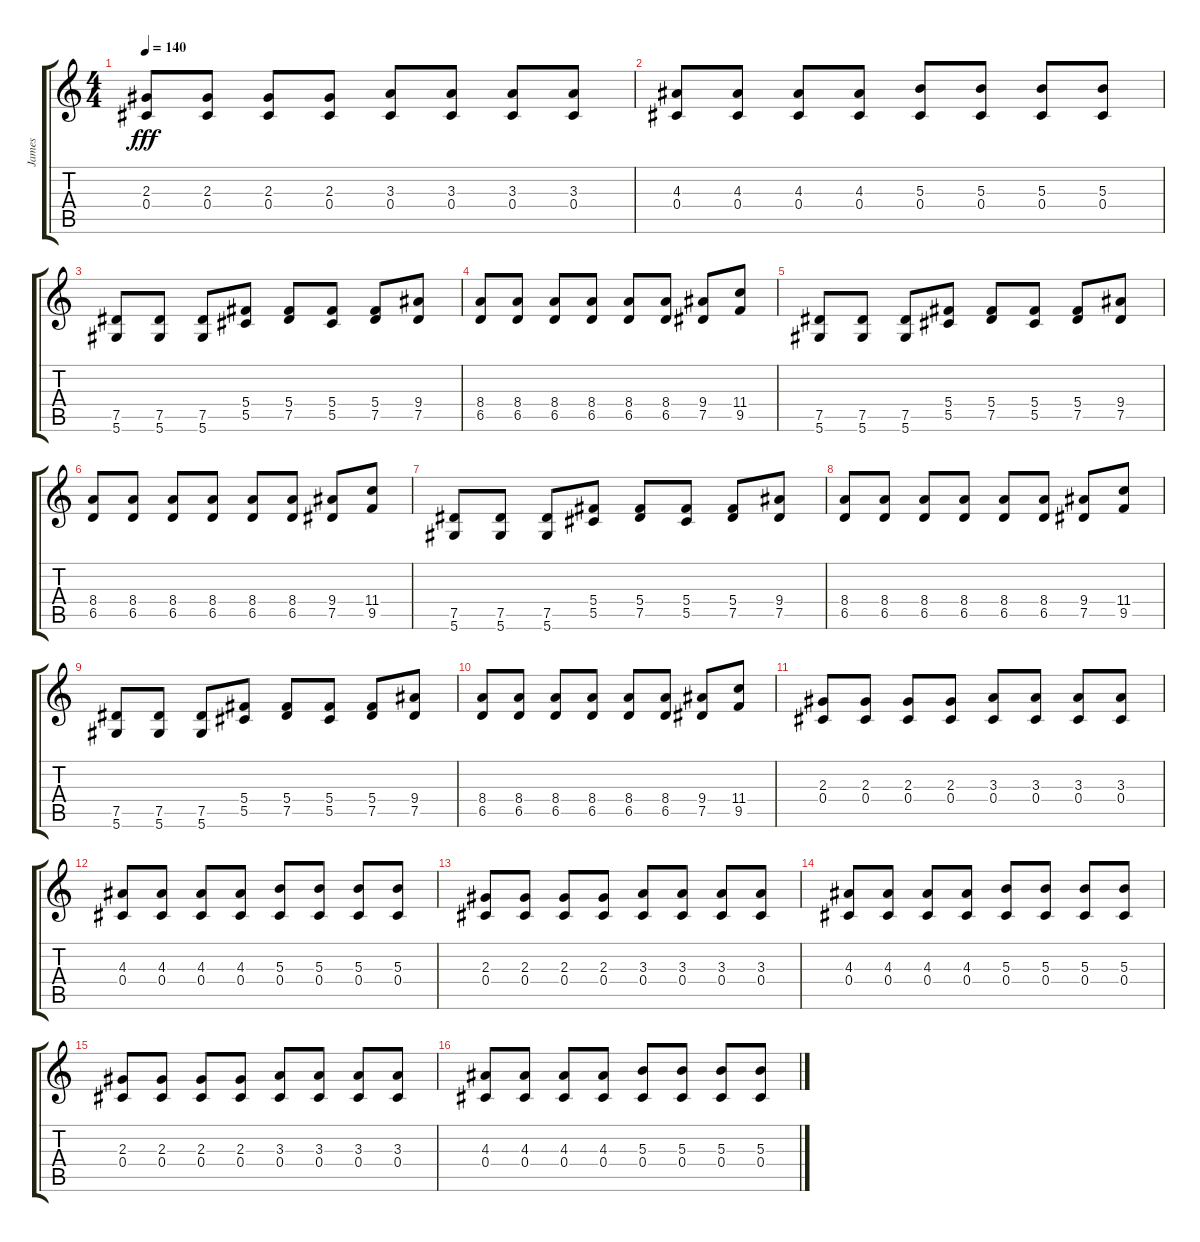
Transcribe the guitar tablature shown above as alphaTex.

\track ("James" "James") {instrument distortionguitar}
\staff {score tabs}
\tuning (Eb4 Bb3 Gb3 Db3 Ab2 Eb2) {hide}
\ts (4 4)
\tempo 140
\clef g2
\ks c
(2.3 0.4).8{dy fff} (2.3 0.4).8 (2.3 0.4).8 (2.3 0.4).8 (3.3 0.4).8 (3.3 0.4).8 (3.3 0.4).8 (3.3 0.4).8 |
(4.3 0.4).8 (4.3 0.4).8 (4.3 0.4).8 (4.3 0.4).8 (5.3 0.4).8 (5.3 0.4).8 (5.3 0.4).8 (5.3 0.4).8 |
(7.5 5.6).8{volume 10} (7.5 5.6).8 (7.5 5.6).8 (5.4 5.5).8 (5.4 7.5).8 (5.4 5.5).8 (5.4 7.5).8 (9.4 7.5).8 |
(8.4 6.5).8 (8.4 6.5).8 (8.4 6.5).8 (8.4 6.5).8 (8.4 6.5).8 (8.4 6.5).8 (9.4 7.5).8 (11.4 9.5).8 |
(7.5 5.6).8{volume 10} (7.5 5.6).8 (7.5 5.6).8 (5.4 5.5).8 (5.4 7.5).8 (5.4 5.5).8 (5.4 7.5).8 (9.4 7.5).8 |
(8.4 6.5).8 (8.4 6.5).8 (8.4 6.5).8 (8.4 6.5).8 (8.4 6.5).8 (8.4 6.5).8 (9.4 7.5).8 (11.4 9.5).8 |
(7.5 5.6).8{volume 10} (7.5 5.6).8 (7.5 5.6).8 (5.4 5.5).8 (5.4 7.5).8 (5.4 5.5).8 (5.4 7.5).8 (9.4 7.5).8 |
(8.4 6.5).8 (8.4 6.5).8 (8.4 6.5).8 (8.4 6.5).8 (8.4 6.5).8 (8.4 6.5).8 (9.4 7.5).8 (11.4 9.5).8 |
(7.5 5.6).8{volume 10} (7.5 5.6).8 (7.5 5.6).8 (5.4 5.5).8 (5.4 7.5).8 (5.4 5.5).8 (5.4 7.5).8 (9.4 7.5).8 |
(8.4 6.5).8 (8.4 6.5).8 (8.4 6.5).8 (8.4 6.5).8 (8.4 6.5).8 (8.4 6.5).8 (9.4 7.5).8 (11.4 9.5).8 |
(2.3 0.4).8 (2.3 0.4).8 (2.3 0.4).8 (2.3 0.4).8 (3.3 0.4).8 (3.3 0.4).8 (3.3 0.4).8 (3.3 0.4).8 |
(4.3 0.4).8 (4.3 0.4).8 (4.3 0.4).8 (4.3 0.4).8 (5.3 0.4).8 (5.3 0.4).8 (5.3 0.4).8 (5.3 0.4).8 |
(2.3 0.4).8 (2.3 0.4).8 (2.3 0.4).8 (2.3 0.4).8 (3.3 0.4).8 (3.3 0.4).8 (3.3 0.4).8 (3.3 0.4).8 |
(4.3 0.4).8 (4.3 0.4).8 (4.3 0.4).8 (4.3 0.4).8 (5.3 0.4).8 (5.3 0.4).8 (5.3 0.4).8 (5.3 0.4).8 |
(2.3 0.4).8 (2.3 0.4).8 (2.3 0.4).8 (2.3 0.4).8 (3.3 0.4).8 (3.3 0.4).8 (3.3 0.4).8 (3.3 0.4).8 |
(4.3 0.4).8 (4.3 0.4).8 (4.3 0.4).8 (4.3 0.4).8 (5.3 0.4).8 (5.3 0.4).8 (5.3 0.4).8 (5.3 0.4).8
